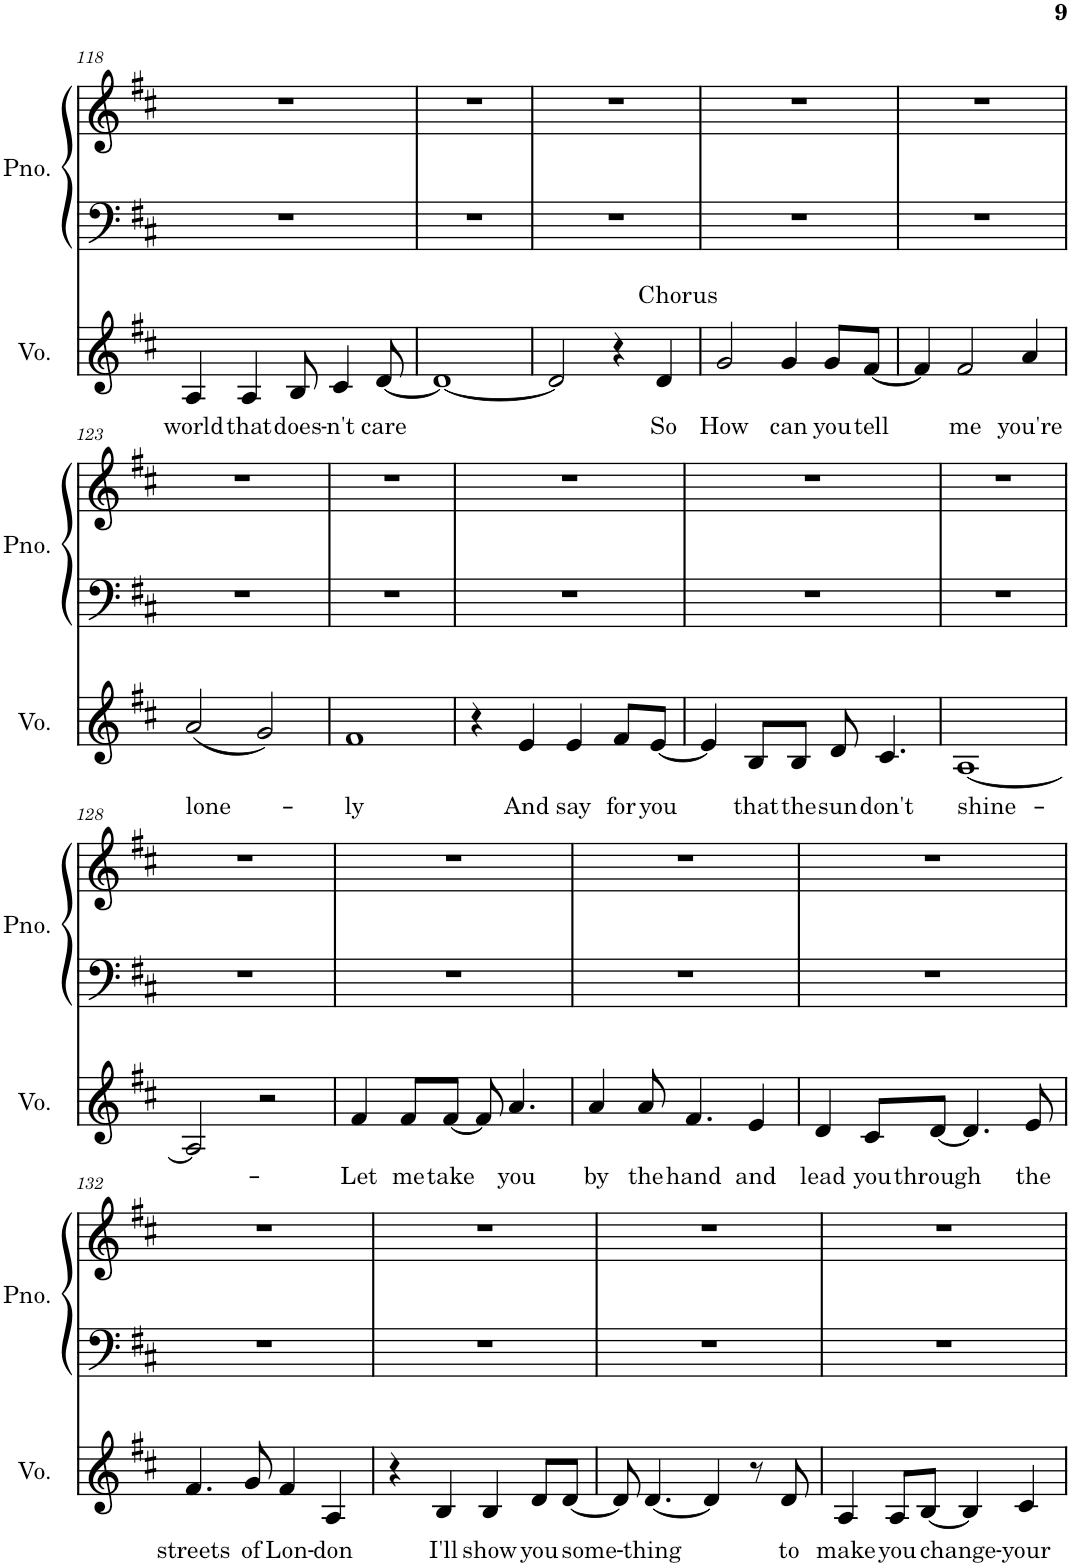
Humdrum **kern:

**kern	**text	**kern	**kern
*part2	*part2	*part1	*part1
*staff3	*staff3	*staff2	*staff1
*I"Voice	*	*I"Piano	*
*I'Vo.	*	*I'Pno.	*
!!LO:PB:g=z
*clefG2	*	*clefF4	*clefG2
*k[f#c#]	*	*k[f#c#]	*k[f#c#]
*M4/4	*	*M4/4	*M4/4
=118	=118	=118	=118
!	!LO:LY:b	!	!
4A/	world	1r	1r
!	!LO:LY:b	!	!
4A/	that	.	.
!	!LO:LY:b	!	!
8B/	does-	.	.
!	!LO:LY:b	!	!
4c#/	-n't	.	.
!	!LO:LY:b	!	!
[8d/	care	.	.
=119	=119	=119	=119
1d_	.	1r	1r
=120	=120	=120	=120
2d/]	.	1r	1r
4r	.	.	.
!	!LO:LY:b	!	!
4d/	So	.	.
=121	=121	=121	=121
!LO:TX:a:t=Chorus	!	!	!
!	!LO:LY:b	!	!
2g/	How	1r	1r
!	!LO:LY:b	!	!
4g/	can	.	.
!	!LO:LY:b	!	!
8g/L	you	.	.
!	!LO:LY:b	!	!
[8f#/J	tell	.	.
=122	=122	=122	=122
4f#/]	.	1r	1r
!	!LO:LY:b	!	!
2f#/	me	.	.
!	!LO:LY:b	!	!
4a/	you're	.	.
!!LO:LB:g=z
=123	=123	=123	=123
!	!LO:LY:b	!	!
(2a/	lone-	1r	1r
2g/)	.	.	.
=124	=124	=124	=124
!	!LO:LY:b	!	!
1f#	-ly	1r	1r
=125	=125	=125	=125
4r	.	1r	1r
!	!LO:LY:b	!	!
4e/	And	.	.
!	!LO:LY:b	!	!
4e/	say	.	.
!	!LO:LY:b	!	!
8f#/L	for	.	.
!	!LO:LY:b	!	!
[8e/J	you	.	.
=126	=126	=126	=126
4e/]	.	1r	1r
!	!LO:LY:b	!	!
8B/L	that	.	.
!	!LO:LY:b	!	!
8B/J	the	.	.
!	!LO:LY:b	!	!
8d/	sun	.	.
!	!LO:LY:b	!	!
4.c#/	don't	.	.
=127	=127	=127	=127
!	!LO:LY:b	!	!
[1A	shine-	1r	1r
!!LO:LB:g=z
=128	=128	=128	=128
2A/]	.	1r	1r
2r	.	.	.
=129	=129	=129	=129
!	!LO:LY:b	!	!
4f#/	Let	1r	1r
!	!LO:LY:b	!	!
8f#/L	me	.	.
!	!LO:LY:b	!	!
[8f#/J	take	.	.
8f#/]	.	.	.
!	!LO:LY:b	!	!
4.a/	you	.	.
=130	=130	=130	=130
!	!LO:LY:b	!	!
4a/	by	1r	1r
!	!LO:LY:b	!	!
8a/	the	.	.
!	!LO:LY:b	!	!
4.f#/	hand	.	.
!	!LO:LY:b	!	!
4e/	and	.	.
=131	=131	=131	=131
!	!LO:LY:b	!	!
4d/	lead	1r	1r
!	!LO:LY:b	!	!
8c#/L	you	.	.
!	!LO:LY:b	!	!
[8d/J	through	.	.
4.d/]	.	.	.
!	!LO:LY:b	!	!
8e/	the	.	.
!!LO:LB:g=z
=132	=132	=132	=132
!	!LO:LY:b	!	!
4.f#/	streets	1r	1r
!	!LO:LY:b	!	!
8g/	of	.	.
!	!LO:LY:b	!	!
4f#/	Lon-	.	.
!	!LO:LY:b	!	!
4A/	-don	.	.
=133	=133	=133	=133
4r	.	1r	1r
!	!LO:LY:b	!	!
4B/	I'll	.	.
!	!LO:LY:b	!	!
4B/	show	.	.
!	!LO:LY:b	!	!
8d/L	you	.	.
!	!LO:LY:b	!	!
[8d/J	some-	.	.
=134	=134	=134	=134
8d/]	.	1r	1r
!	!LO:LY:b	!	!
[4.d/	-thing	.	.
4d/]	.	.	.
8r	.	.	.
!	!LO:LY:b	!	!
8d/	to	.	.
=135	=135	=135	=135
!	!LO:LY:b	!	!
4A/	make	1r	1r
!	!LO:LY:b	!	!
8A/L	you	.	.
!	!LO:LY:b	!	!
[8B/J	change-	.	.
4B/]	.	.	.
!	!LO:LY:b	!	!
4c#/	-your	.	.
=	=	=	=
*-	*-	*-	*-
